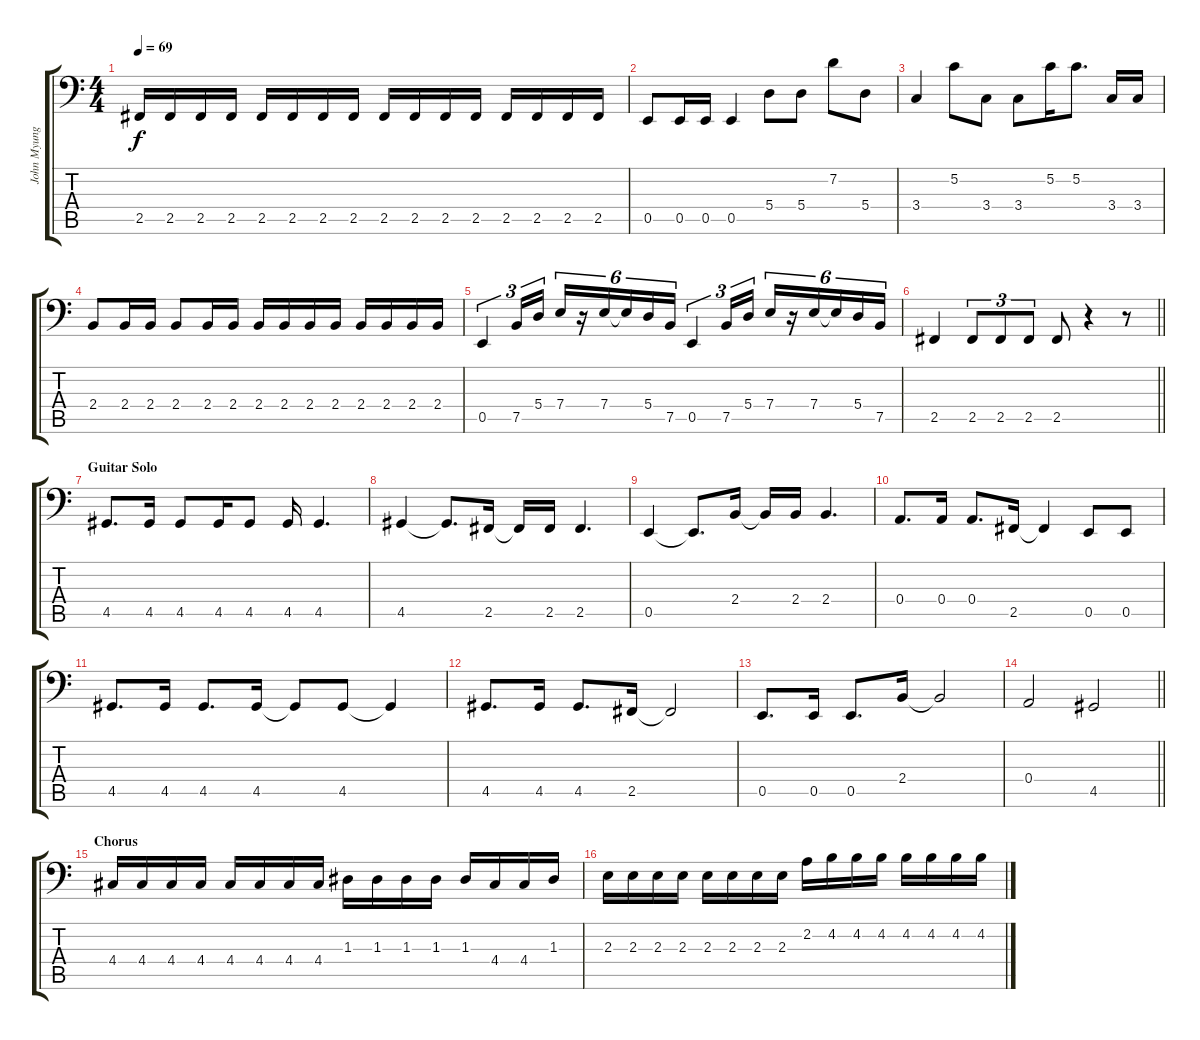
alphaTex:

\track ("John Myung" "John Myung") {instrument electricbassfinger}
\staff {score tabs}
\tuning (C3 G2 D2 A1 E1 B0) {hide}
\ts (4 4)
\tempo 69
\clef f4
\ks c
2.5.16{dy f} 2.5.16 2.5.16 2.5.16 2.5.16 2.5.16 2.5.16 2.5.16 2.5.16 2.5.16 2.5.16 2.5.16 2.5.16 2.5.16 2.5.16 2.5.16 |
0.5.8 0.5.16 0.5.16 0.5.4 5.4.8 5.4.8 7.2.8 5.4.8 |
3.4.4 5.2.8 3.4.8 3.4.8 5.2.16 5.2.8{d} 3.4.16 3.4.16 |
2.4.8 2.4.16 2.4.16 2.4.8 2.4.16 2.4.16 2.4.16 2.4.16 2.4.16 2.4.16 2.4.16 2.4.16 2.4.16 2.4.16 |
0.5.4{tu (3 2)} 7.5.16{tu (3 2)} 5.4.16{tu (3 2)} 7.4.16{tu (6 4)} r.16{tu (6 4)} 7.4.16{tu (6 4)} 7.4{t}.16{tu (6 4)} 5.4.16{tu (6 4)} 7.5.16{tu (6 4)} 0.5.4{tu (3 2)} 7.5.16{tu (3 2)} 5.4.16{tu (3 2)} 7.4.16{tu (6 4)} r.16{tu (6 4)} 7.4.16{tu (6 4)} 7.4{t}.16{tu (6 4)} 5.4.16{tu (6 4)} 7.5.16{tu (6 4)} |
\barLineRight lightlight
2.5.4 2.5.8{tu (3 2)} 2.5.8{tu (3 2)} 2.5.8{tu (3 2)} 2.5.8 r.4 r.8 |
\section ("" "Guitar Solo")
4.5.8{d} 4.5.16 4.5.8 4.5.16 4.5.8 4.5.16 4.5.4{d} |
4.5.4 4.5{t}.8{d} 2.5.16 2.5{t}.16 2.5.16 2.5.4{d} |
0.5.4 0.5{t}.8{d} 2.4.16 2.4{t}.16 2.4.16 2.4.4{d} |
0.4.8{d} 0.4.16 0.4.8{d} 2.5.16 2.5{t}.4 0.5.8 0.5.8 |
4.5.8{d} 4.5.16 4.5.8{d} 4.5.16 4.5{t}.8 4.5.8 4.5{t}.4 |
4.5.8{d} 4.5.16 4.5.8{d} 2.5.16 2.5{t}.2 |
0.5.8{d} 0.5.16 0.5.8{d} 2.4.16 2.4{t}.2 |
\barLineRight lightlight
0.4.2 4.5.2 |
\section ("" "Chorus")
4.4.16 4.4.16 4.4.16 4.4.16 4.4.16 4.4.16 4.4.16 4.4.16 1.3.16 1.3.16 1.3.16 1.3.16 1.3.16 4.4.16 4.4.16 1.3.16 |
2.3.16 2.3.16 2.3.16 2.3.16 2.3.16 2.3.16 2.3.16 2.3.16 2.2.16 4.2.16 4.2.16 4.2.16 4.2.16 4.2.16 4.2.16 4.2.16
